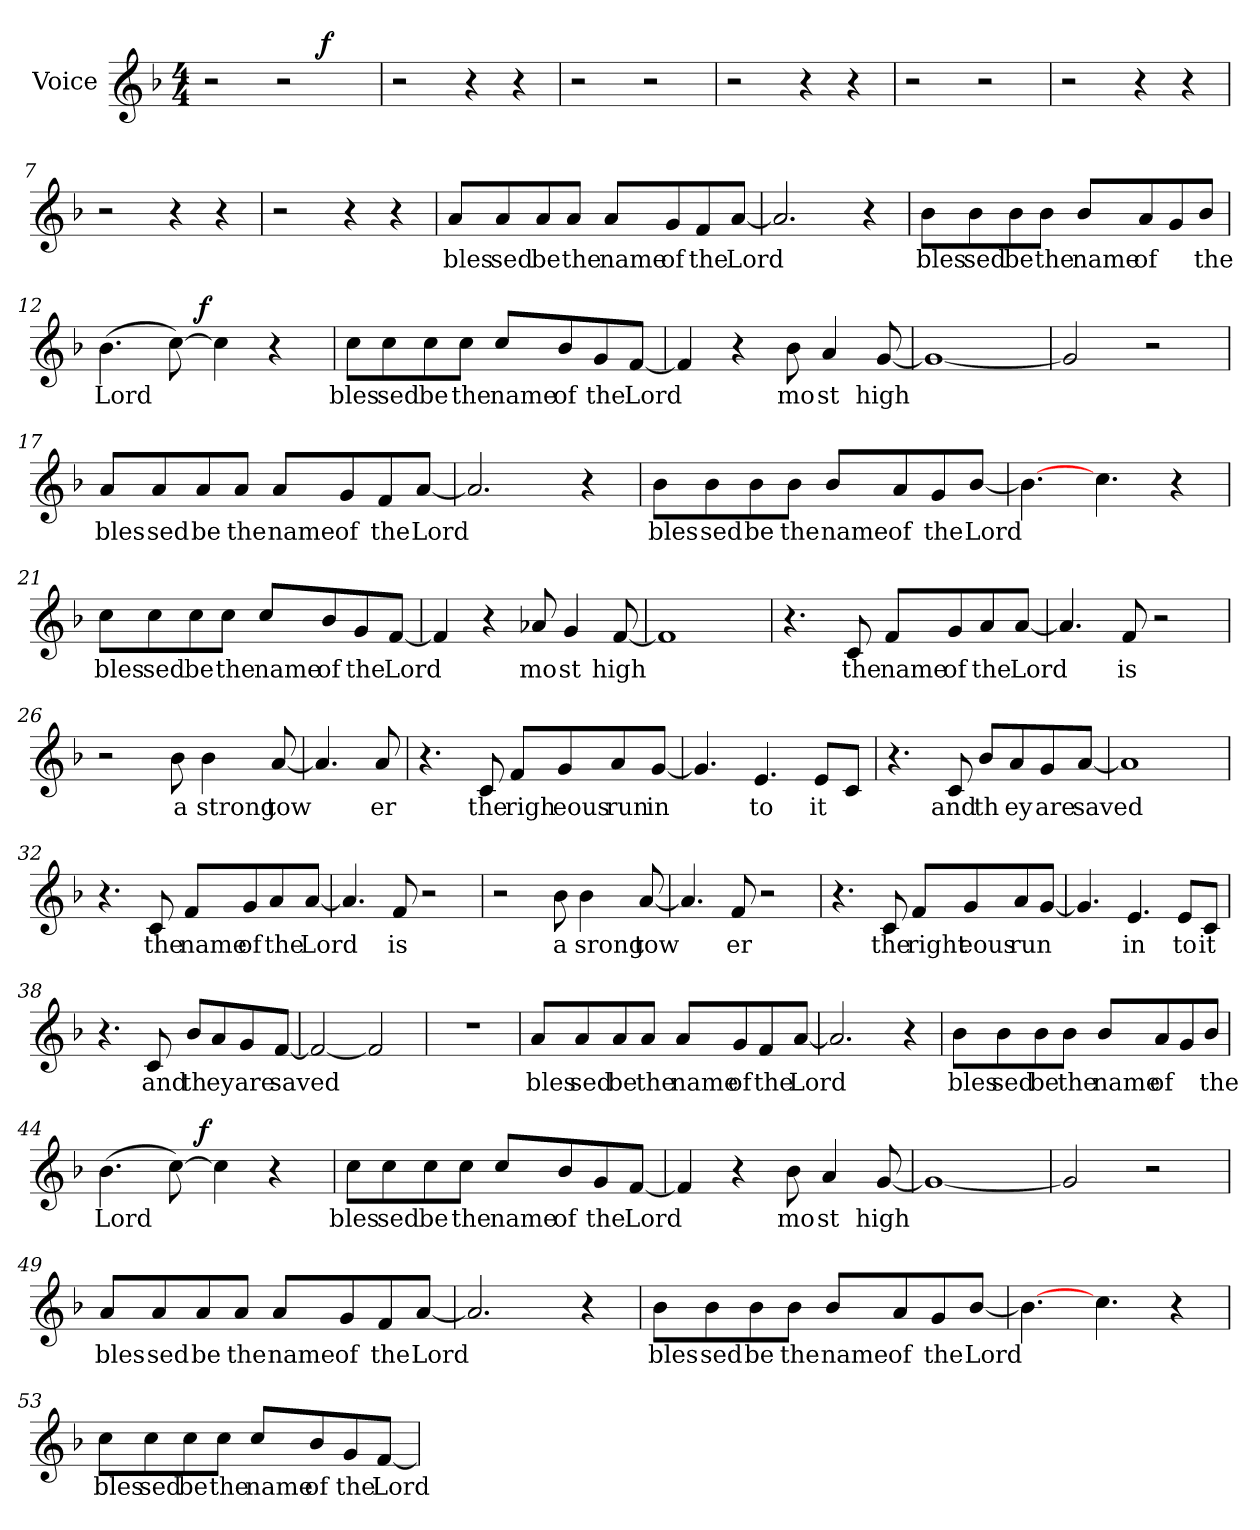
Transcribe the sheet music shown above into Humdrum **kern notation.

**kern	**text	**dynam
*part1	*part1	*part1
*staff1	*staff1	*staff1
*I"Voice	*	*
*I'V	*	*
*clefG2	*	*
*k[b-]	*	*
*F:	*	*
*M4/4	*	*
=1	=1	=1
*^	*	*
2r	2ryy	.	.
2r	8..ryy	.	.
!	!	!	!LO:DY:b
.	4ryy	.	f
.	32ryy	.	.
*v	*v	*	*
=2	=2	=2
2r	.	.
4r	.	.
4r	.	.
=3	=3	=3
2r	.	.
2r	.	.
=4	=4	=4
2r	.	.
4r	.	.
4r	.	.
=5	=5	=5
2r	.	.
2r	.	.
=6	=6	=6
2r	.	.
4r	.	.
4r	.	.
!!LO:LB:g=z
=7	=7	=7
2r	.	.
4r	.	.
4r	.	.
=8	=8	=8
2r	.	.
4r	.	.
4r	.	.
=9	=9	=9
!	!LO:LY:b	!
8a/L	bles	.
!	!LO:LY:b	!
8a/	sed	.
!	!LO:LY:b	!
8a/	be	.
!	!LO:LY:b	!
8a/J	the	.
!	!LO:LY:b	!
8a/L	name	.
!	!LO:LY:b	!
8g/	of	.
!	!LO:LY:b	!
8f/	the	.
!	!LO:LY:b	!
[<8a/J	Lord	.
=10	=10	=10
2.a/]	.	.
4r	.	.
!!LO:LB:g=z
=11	=11	=11
!	!LO:LY:b	!
8b-\L	bles	.
!	!LO:LY:b	!
8b-\	sed	.
!	!LO:LY:b	!
8b-\	be	.
!	!LO:LY:b	!
8b-\J	the	.
!	!LO:LY:b	!
8b-/L	name	.
!	!LO:LY:b	!
8a/	of	.
8g/	.	.
!	!LO:LY:b	!
8b-/J	the	.
=12	=12	=12
!	!LO:LY:b	!
*^	*	*
(>4.b-\	4...ryy	Lord	.
[>8cc\)	.	.	.
!	!	!	!LO:DY:b
.	2ryy	.	f
4cc\]	.	.	.
4r	.	.	.
.	32ryy	.	.
=13	=13	=13	=13
!	!	!LO:LY:b	!
*v	*v	*	*
8cc\L	bles	.
!	!LO:LY:b	!
8cc\	sed	.
!	!LO:LY:b	!
8cc\	be	.
!	!LO:LY:b	!
8cc\J	the	.
!	!LO:LY:b	!
8cc/L	name	.
!	!LO:LY:b	!
8b-/	of	.
!	!LO:LY:b	!
8g/	the	.
!	!LO:LY:b	!
[8f/J	Lord	.
=14	=14	=14
4f/]	.	.
4r	.	.
!	!LO:LY:b	!
8b-\	mo	.
!	!LO:LY:b	!
4a/	st	.
!	!LO:LY:b	!
[8g/	high	.
!!LO:LB:g=z
=15	=15	=15
1g_	.	.
=16	=16	=16
2g/]	.	.
2r	.	.
=17	=17	=17
!	!LO:LY:b	!
8a/L	bles	.
!	!LO:LY:b	!
8a/	sed	.
!	!LO:LY:b	!
8a/	be	.
!	!LO:LY:b	!
8a/J	the	.
!	!LO:LY:b	!
8a/L	name	.
!	!LO:LY:b	!
8g/	of	.
!	!LO:LY:b	!
8f/	the	.
!	!LO:LY:b	!
[<8a/J	Lord	.
=18	=18	=18
2.a/]	.	.
4r	.	.
!!LO:LB:g=z
=19	=19	=19
!	!LO:LY:b	!
8b-\L	bles	.
!	!LO:LY:b	!
8b-\	sed	.
!	!LO:LY:b	!
8b-\	be	.
!	!LO:LY:b	!
8b-\J	the	.
!	!LO:LY:b	!
8b-/L	name	.
!	!LO:LY:b	!
8a/	of	.
!	!LO:LY:b	!
8g/	the	.
!	!LO:LY:b	!
[8b-/J	Lord	.
=20	=20	=20
4.b-\_	.	.
4.cc\	.	.
4r	.	.
=21	=21	=21
!	!LO:LY:b	!
8cc\L	bles	.
!	!LO:LY:b	!
8cc\	sed	.
!	!LO:LY:b	!
8cc\	be	.
!	!LO:LY:b	!
8cc\J	the	.
!	!LO:LY:b	!
8cc/L	name	.
!	!LO:LY:b	!
8b-/	of	.
!	!LO:LY:b	!
8g/	the	.
!	!LO:LY:b	!
[8f/J	Lord	.
!!LO:LB:g=z
=22	=22	=22
4f/]	.	.
4r	.	.
!	!LO:LY:b	!
8a-X/	mo	.
!	!LO:LY:b	!
4g/	st	.
!	!LO:LY:b	!
[8f/	high	.
=23	=23	=23
1f]	.	.
=24	=24	=24
4.r	.	.
!	!LO:LY:b	!
8c/	the	.
!	!LO:LY:b	!
8f/L	name	.
!	!LO:LY:b	!
8g/	of	.
!	!LO:LY:b	!
8a/	the	.
!	!LO:LY:b	!
[8a/J	Lord	.
=25	=25	=25
4.a/]	.	.
!	!LO:LY:b	!
8f/	is	.
2r	.	.
=26	=26	=26
2r	.	.
!	!LO:LY:b	!
8b-\	a	.
!	!LO:LY:b	!
4b-\	strong	.
!	!LO:LY:b	!
[8a/	tow	.
!!LO:LB:g=z
=27	=27	=27
4.a/]	.	.
!	!LO:LY:b	!
8a/	er	.
=28	=28	=28
4.r	.	.
!	!LO:LY:b	!
8c/	the	.
!	!LO:LY:b	!
8f/L	righ	.
!	!LO:LY:b	!
8g/	eous	.
!	!LO:LY:b	!
8a/	run	.
!	!LO:LY:b	!
[8g/J	in	.
=29	=29	=29
4.g/]	.	.
!	!LO:LY:b	!
4.e/	to	.
!	!LO:LY:b	!
8e/L	it	.
8c/J	.	.
=30	=30	=30
4.r	.	.
!	!LO:LY:b	!
8c/	and	.
!	!LO:LY:b	!
8b-/L	th	.
!	!LO:LY:b	!
8a/	ey	.
!	!LO:LY:b	!
8g/	are	.
!	!LO:LY:b	!
[8a/J	saved	.
=31	=31	=31
1a]	.	.
!!LO:LB:g=z
=32	=32	=32
4.r	.	.
!	!LO:LY:b	!
8c/	the	.
!	!LO:LY:b	!
8f/L	name	.
!	!LO:LY:b	!
8g/	of	.
!	!LO:LY:b	!
8a/	the	.
!	!LO:LY:b	!
[8a/J	Lord	.
=33	=33	=33
4.a/]	.	.
!	!LO:LY:b	!
8f/	is	.
2r	.	.
=34	=34	=34
2r	.	.
!	!LO:LY:b	!
8b-\	a	.
!	!LO:LY:b	!
4b-\	srong	.
!	!LO:LY:b	!
[8a/	tow	.
=35	=35	=35
4.a/]	.	.
!	!LO:LY:b	!
8f/	er	.
2r	.	.
!!LO:PB:g=z
=36	=36	=36
4.r	.	.
!	!LO:LY:b	!
8c/	the	.
!	!LO:LY:b	!
8f/L	right	.
!	!LO:LY:b	!
8g/	eous	.
!	!LO:LY:b	!
8a/	run	.
[8g/J	.	.
=37	=37	=37
4.g/]	.	.
!	!LO:LY:b	!
4.e/	in	.
!	!LO:LY:b	!
8e/L	to	.
!	!LO:LY:b	!
8c/J	it	.
=38	=38	=38
4.r	.	.
!	!LO:LY:b	!
8c/	and	.
!	!LO:LY:b	!
8b-/L	th	.
!	!LO:LY:b	!
8a/	ey	.
!	!LO:LY:b	!
8g/	are	.
!	!LO:LY:b	!
[8f/J	saved	.
=39	=39	=39
2f/_	.	.
2f/]	.	.
=40	=40	=40
1r	.	.
!!LO:LB:g=z
=41	=41	=41
!	!LO:LY:b	!
8a/L	bles	.
!	!LO:LY:b	!
8a/	sed	.
!	!LO:LY:b	!
8a/	be	.
!	!LO:LY:b	!
8a/J	the	.
!	!LO:LY:b	!
8a/L	name	.
!	!LO:LY:b	!
8g/	of	.
!	!LO:LY:b	!
8f/	the	.
!	!LO:LY:b	!
[<8a/J	Lord	.
=42	=42	=42
2.a/]	.	.
4r	.	.
=43	=43	=43
!	!LO:LY:b	!
8b-\L	bles	.
!	!LO:LY:b	!
8b-\	sed	.
!	!LO:LY:b	!
8b-\	be	.
!	!LO:LY:b	!
8b-\J	the	.
!	!LO:LY:b	!
8b-/L	name	.
!	!LO:LY:b	!
8a/	of	.
8g/	.	.
!	!LO:LY:b	!
8b-/J	the	.
=44	=44	=44
!	!LO:LY:b	!
*^	*	*
(>4.b-\	4...ryy	Lord	.
[>8cc\)	.	.	.
!	!	!	!LO:DY:b
.	2ryy	.	f
4cc\]	.	.	.
4r	.	.	.
.	32ryy	.	.
!!LO:LB:g=z	!!
=45	=45	=45	=45
!	!	!LO:LY:b	!
*v	*v	*	*
8cc\L	bles	.
!	!LO:LY:b	!
8cc\	sed	.
!	!LO:LY:b	!
8cc\	be	.
!	!LO:LY:b	!
8cc\J	the	.
!	!LO:LY:b	!
8cc/L	name	.
!	!LO:LY:b	!
8b-/	of	.
!	!LO:LY:b	!
8g/	the	.
!	!LO:LY:b	!
[8f/J	Lord	.
=46	=46	=46
4f/]	.	.
4r	.	.
!	!LO:LY:b	!
8b-\	mo	.
!	!LO:LY:b	!
4a/	st	.
!	!LO:LY:b	!
[8g/	high	.
=47	=47	=47
1g_	.	.
=48	=48	=48
2g/]	.	.
2r	.	.
!!LO:LB:g=z
=49	=49	=49
!	!LO:LY:b	!
8a/L	bles	.
!	!LO:LY:b	!
8a/	sed	.
!	!LO:LY:b	!
8a/	be	.
!	!LO:LY:b	!
8a/J	the	.
!	!LO:LY:b	!
8a/L	name	.
!	!LO:LY:b	!
8g/	of	.
!	!LO:LY:b	!
8f/	the	.
!	!LO:LY:b	!
[<8a/J	Lord	.
=50	=50	=50
2.a/]	.	.
4r	.	.
=51	=51	=51
!	!LO:LY:b	!
8b-\L	bles	.
!	!LO:LY:b	!
8b-\	sed	.
!	!LO:LY:b	!
8b-\	be	.
!	!LO:LY:b	!
8b-\J	the	.
!	!LO:LY:b	!
8b-/L	name	.
!	!LO:LY:b	!
8a/	of	.
!	!LO:LY:b	!
8g/	the	.
!	!LO:LY:b	!
[8b-/J	Lord	.
=52	=52	=52
4.b-\_	.	.
4.cc\	.	.
4r	.	.
!!LO:LB:g=z
=53	=53	=53
!	!LO:LY:b	!
8cc\L	bles	.
!	!LO:LY:b	!
8cc\	sed	.
!	!LO:LY:b	!
8cc\	be	.
!	!LO:LY:b	!
8cc\J	the	.
!	!LO:LY:b	!
8cc/L	name	.
!	!LO:LY:b	!
8b-/	of	.
!	!LO:LY:b	!
8g/	the	.
!	!LO:LY:b	!
[8f/J	Lord	.
=	=	=
*-	*-	*-
